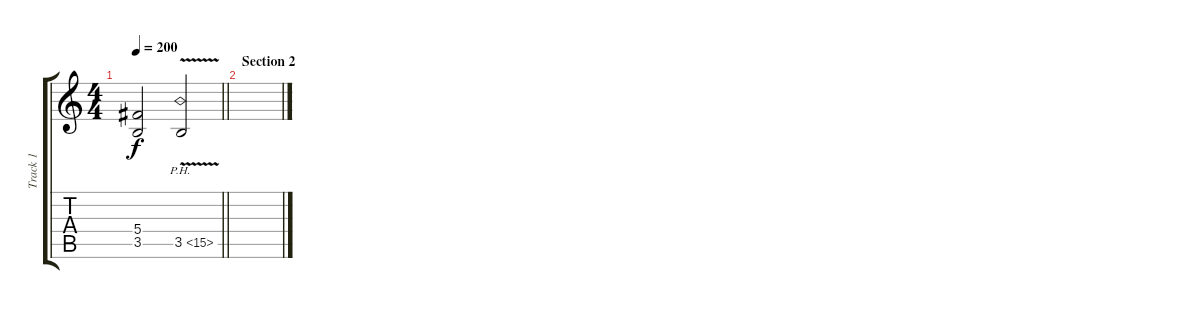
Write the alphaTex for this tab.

\track ("Track 1" "Track 1") {instrument distortionguitar}
\staff {score tabs}
\tuning (Eb4 Bb3 Gb3 Db3 Ab2 Eb2) {hide}
\ts (4 4)
\tempo 200
\clef g2
\barLineRight lightlight
\ks c
(5.4 3.5).2{dy f} 3.5{ph 12 v}.2 |
\section ("" "Section 2")
